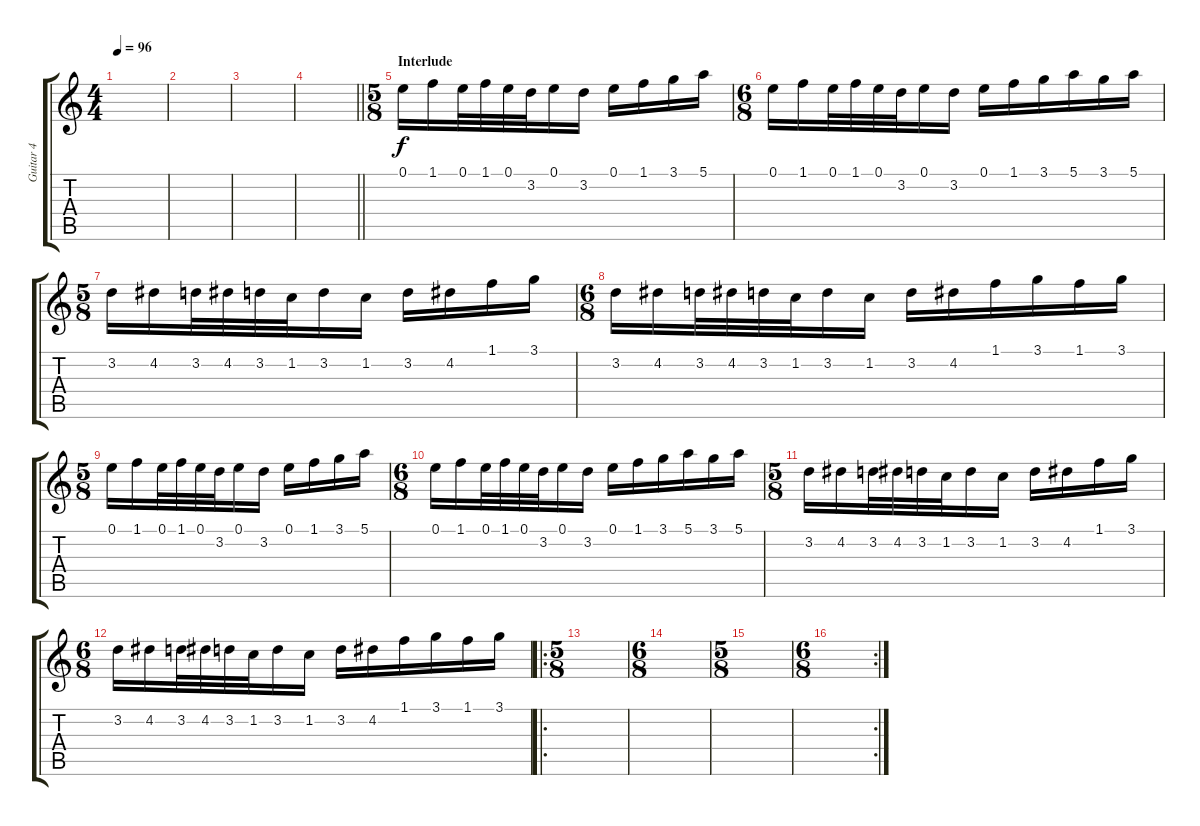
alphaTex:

\track ("Guitar 4" "Guitar 4") {instrument distortionguitar}
\staff {score tabs}
\tuning (E4 B3 G3 D3 A2 D2) {hide}
\ts (4 4)
\tempo 96
\clef g2
\ks c
|
|
|
\barLineRight lightlight
|
\ts (5 8)
\section ("" "Interlude")
0.1.16 1.1.16 0.1.32 1.1.32 0.1.32 3.2.32 0.1.16 3.2.16 0.1.16 1.1.16 3.1.16 5.1.16 |
\ts (6 8)
0.1.16 1.1.16 0.1.32 1.1.32 0.1.32 3.2.32 0.1.16 3.2.16 0.1.16 1.1.16 3.1.16 5.1.16 3.1.16 5.1.16 |
\ts (5 8)
3.2.16 4.2.16 3.2.32 4.2.32 3.2.32 1.2.32 3.2.16 1.2.16 3.2.16 4.2.16 1.1.16 3.1.16 |
\ts (6 8)
3.2.16 4.2.16 3.2.32 4.2.32 3.2.32 1.2.32 3.2.16 1.2.16 3.2.16 4.2.16 1.1.16 3.1.16 1.1.16 3.1.16 |
\ts (5 8)
0.1.16 1.1.16 0.1.32 1.1.32 0.1.32 3.2.32 0.1.16 3.2.16 0.1.16 1.1.16 3.1.16 5.1.16 |
\ts (6 8)
0.1.16 1.1.16 0.1.32 1.1.32 0.1.32 3.2.32 0.1.16 3.2.16 0.1.16 1.1.16 3.1.16 5.1.16 3.1.16 5.1.16 |
\ts (5 8)
3.2.16 4.2.16 3.2.32 4.2.32 3.2.32 1.2.32 3.2.16 1.2.16 3.2.16 4.2.16 1.1.16 3.1.16 |
\ts (6 8)
3.2.16 4.2.16 3.2.32 4.2.32 3.2.32 1.2.32 3.2.16 1.2.16 3.2.16 4.2.16 1.1.16 3.1.16 1.1.16 3.1.16 |
\ro
\ts (5 8)
|
\ts (6 8)
|
\ts (5 8)
|
\rc 2
\ts (6 8)
